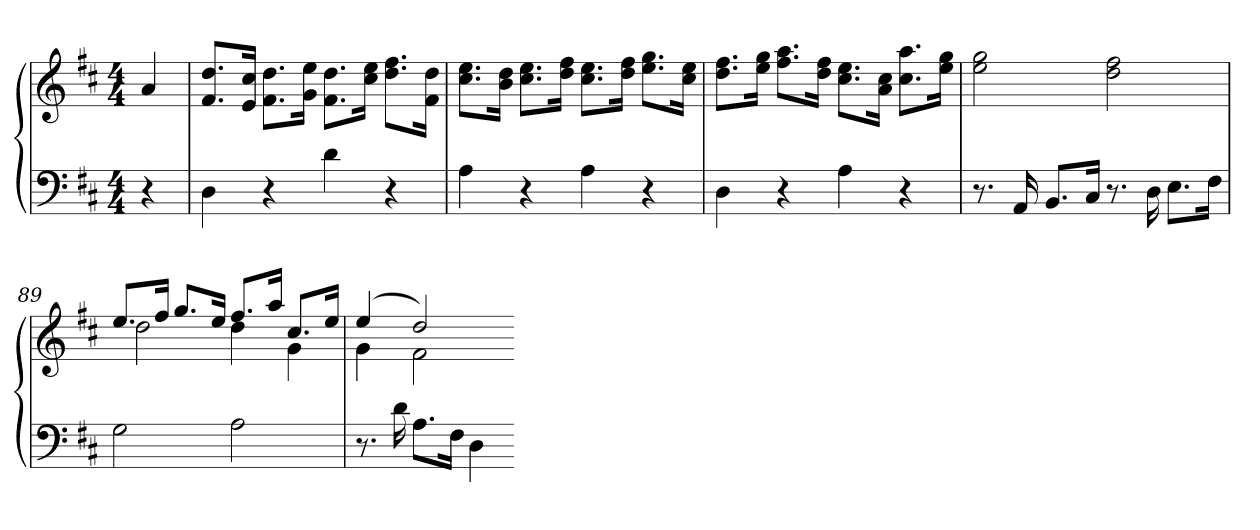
**kern	**kern
*part1	*part1
*staff2	*staff1
*clefF4	*clefG2
*k[f#c#]	*k[f#c#]
*D:	*D:
*M4/4	*M4/4
=	=
4r	4a
=85	=85
4D	8.f# 8.ddL
.	16e 16cc#Jk
4r	8.f# 8.ddL
.	16g 16eeJk
4d	8.f# 8.ddL
.	16cc# 16eeJk
4r	8.dd 8.ff#L
.	16f# 16ddJk
=86	=86
4A	8.cc# 8.eeL
.	16b 16ddJk
4r	8.cc# 8.eeL
.	16dd 16ff#Jk
4A	8.cc# 8.eeL
.	16dd 16ff#Jk
4r	8.ee 8.ggL
.	16cc# 16eeJk
=87	=87
4D	8.dd 8.ff#L
.	16ee 16ggJk
4r	8.ff# 8.aaL
.	16dd 16ff#Jk
4A	8.cc# 8.eeL
.	16a 16cc#Jk
4r	8.cc# 8.aaL
.	16ee 16ggJk
=88	=88
8.r	2ee 2gg
16AA	.
8.BBL	.
16C#Jk	.
8.r	2dd 2ff#
16D	.
8.EL	.
16F#Jk	.
=89	=89
*	*^
2G	8.eeL	2dd
.	16ff#Jk	.
.	8.ggL	.
.	16eeJk	.
2A	8.ff#L	4dd
.	16aaJk	.
.	8.cc#L	4g
.	16eeJk	.
=90	=90	=90
8.r	(4ee	4g
16d	.	.
8.AL	2dd)	2f#
16F#Jk	.	.
4D	.	.
*	*v	*v
=-	=-
*-	*-
